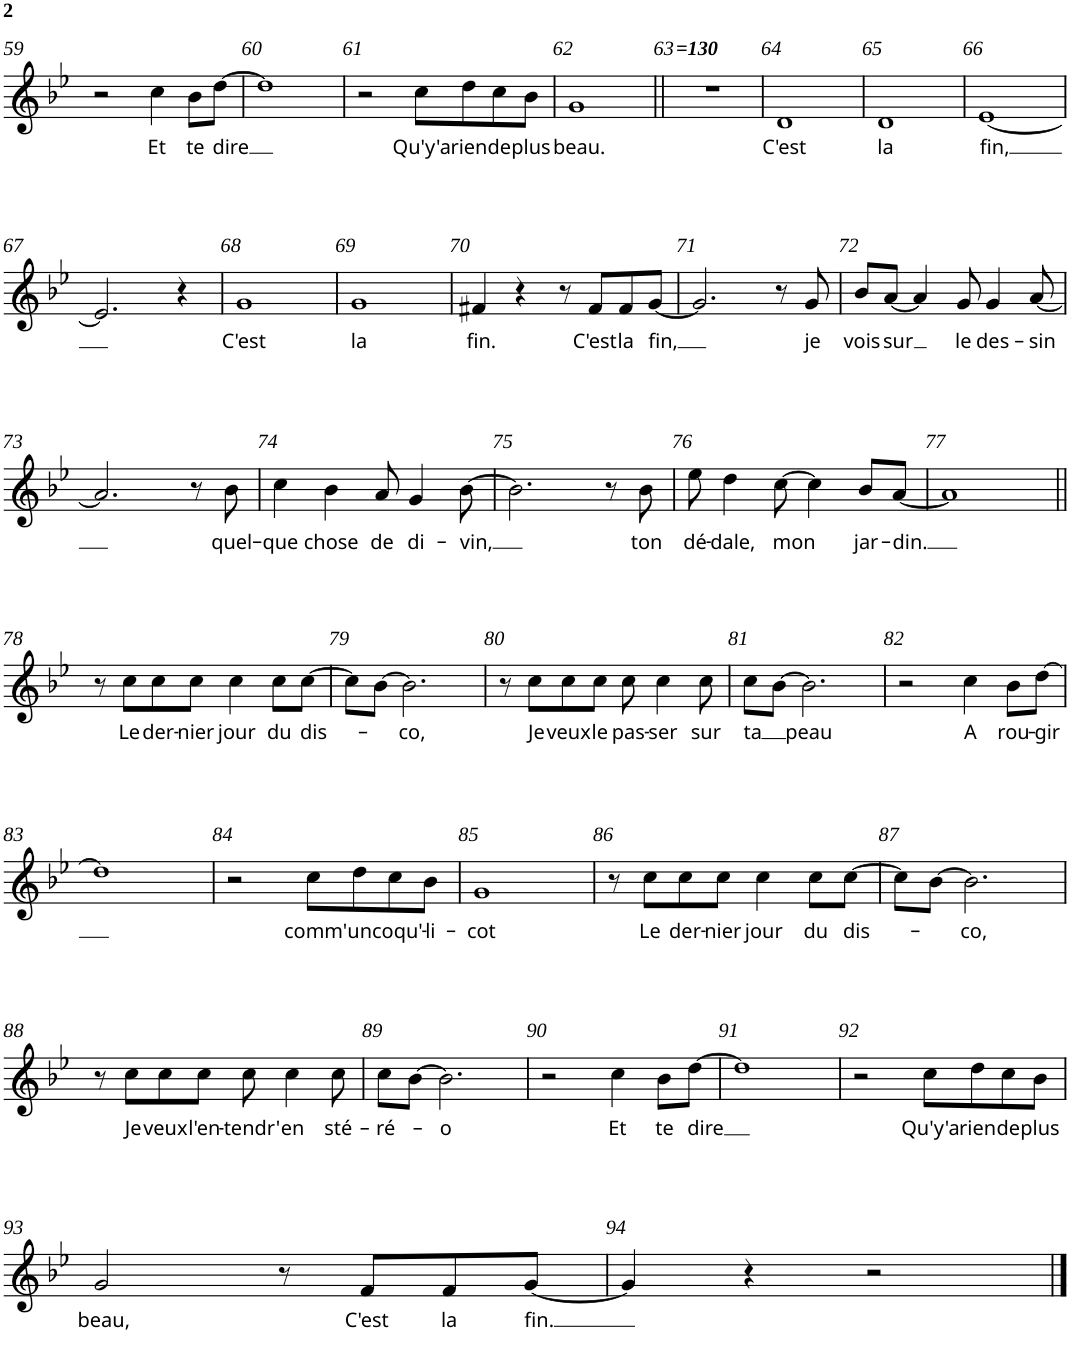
**kern	**text
*part1	*part1
*staff1	*staff1
*I"Soprano	*
*I'Sop.	*
!!LO:PB:g=z
*clefG2	*
*k[b-e-]	*
*g:	*
*M4/4	*
*met(c)	*
=59	=59
2r	.
!	!LO:LY:b
4cc\	Et
!	!LO:LY:b
8b-\L	te
!	!LO:LY:b
[8dd\J	dire
=60	=60
1dd]	.
=61	=61
2r	.
!	!LO:LY:b
8cc\L	Qu'y'a
!	!LO:LY:b
8dd\	rien
!	!LO:LY:b
8cc\	de
!	!LO:LY:b
8b-\J	plus
=62	=62
!	!LO:LY:b
1g	beau.
=63||	=63||
!LO:TX:a:Bi:t==130	!
1r	.
=64	=64
!	!LO:LY:b
1d	C'est
=65	=65
!	!LO:LY:b
1d	la
=66	=66
!	!LO:LY:b
[1e-	fin,
!!LO:LB:g=z
=67	=67
2.e-/]	.
4r	.
=68	=68
!	!LO:LY:b
1g	C'est
=69	=69
!	!LO:LY:b
1g	la
=70	=70
!	!LO:LY:b
4f#X/	fin.
4r	.
8r	.
!	!LO:LY:b
8f#/L	C'est
!	!LO:LY:b
8f#/	la
!	!LO:LY:b
[8g/J	fin,
=71	=71
2.g/]	.
8r	.
!	!LO:LY:b
8g/	je
=72	=72
!	!LO:LY:b
8b-/L	vois
!	!LO:LY:b
[8a/J	sur
4a/]	.
!	!LO:LY:b
8g/	le
!	!LO:LY:b
4g/	des-
!	!LO:LY:b
[8a/	-sin
!!LO:LB:g=z
=73	=73
2.a/]	.
8r	.
!	!LO:LY:b
8b-\	quel-
=74	=74
!	!LO:LY:b
4cc\	-que
!	!LO:LY:b
4b-\	chose
!	!LO:LY:b
8a/	de
!	!LO:LY:b
4g/	di-
!	!LO:LY:b
[8b-\	-vin,
=75	=75
2.b-\]	.
8r	.
!	!LO:LY:b
8b-\	ton
=76	=76
!	!LO:LY:b
8ee-\	dé-
!	!LO:LY:b
4dd\	-dale,
!	!LO:LY:b
[8cc\	mon
4cc\]	.
!	!LO:LY:b
8b-/L	jar-
!	!LO:LY:b
[8a/J	-din.
=77	=77
1a]	.
!!LO:LB:g=z
=78||	=78||
8r	.
!	!LO:LY:b
8cc\L	Le
!	!LO:LY:b
8cc\	der-
!	!LO:LY:b
8cc\J	-nier
!	!LO:LY:b
4cc\	jour
!	!LO:LY:b
8cc\L	du
!	!LO:LY:b
[8cc\J	dis-
=79	=79
8cc\L]	.
[8b-\J	.
!	!LO:LY:b
2.b-\]	-co,
=80	=80
8r	.
!	!LO:LY:b
8cc\L	Je
!	!LO:LY:b
8cc\	veux
!	!LO:LY:b
8cc\J	le
!	!LO:LY:b
8cc\	pas-
!	!LO:LY:b
4cc\	-ser
!	!LO:LY:b
8cc\	sur
=81	=81
!	!LO:LY:b
8cc\L	ta
[8b-\J	.
!	!LO:LY:b
2.b-\]	peau
=82	=82
2r	.
!	!LO:LY:b
4cc\	A
!	!LO:LY:b
8b-\L	rou-
!	!LO:LY:b
[8dd\J	-gir
!!LO:LB:g=z
=83	=83
1dd]	.
=84	=84
2r	.
!	!LO:LY:b
8cc\L	comm'
!	!LO:LY:b
8dd\	un
!	!LO:LY:b
8cc\	coqu'-
!	!LO:LY:b
8b-\J	-li-
=85	=85
!	!LO:LY:b
1g	-cot
=86	=86
8r	.
!	!LO:LY:b
8cc\L	Le
!	!LO:LY:b
8cc\	der-
!	!LO:LY:b
8cc\J	-nier
!	!LO:LY:b
4cc\	jour
!	!LO:LY:b
8cc\L	du
!	!LO:LY:b
[8cc\J	dis-
=87	=87
8cc\L]	.
[8b-\J	.
!	!LO:LY:b
2.b-\]	-co,
!!LO:LB:g=z
=88	=88
8r	.
!	!LO:LY:b
8cc\L	Je
!	!LO:LY:b
8cc\	veux
!	!LO:LY:b
8cc\J	l'en-
!	!LO:LY:b
8cc\	-tendr'
!	!LO:LY:b
4cc\	en
!	!LO:LY:b
8cc\	sté-
=89	=89
!	!LO:LY:b
8cc\L	-ré-
[8b-\J	.
!	!LO:LY:b
2.b-\]	-o
=90	=90
2r	.
!	!LO:LY:b
4cc\	Et
!	!LO:LY:b
8b-\L	te
!	!LO:LY:b
[8dd\J	dire
=91	=91
1dd]	.
=92	=92
2r	.
!	!LO:LY:b
8cc\L	Qu'y'a
!	!LO:LY:b
8dd\	rien
!	!LO:LY:b
8cc\	de
!	!LO:LY:b
8b-\J	plus
!!LO:LB:g=z
=93	=93
!	!LO:LY:b
2g/	beau,
8r	.
!	!LO:LY:b
8f/L	C'est
!	!LO:LY:b
8f/	la
!	!LO:LY:b
[8g/J	fin.
=94	=94
4g/]	.
4r	.
2r	.
==	==
*-	*-
